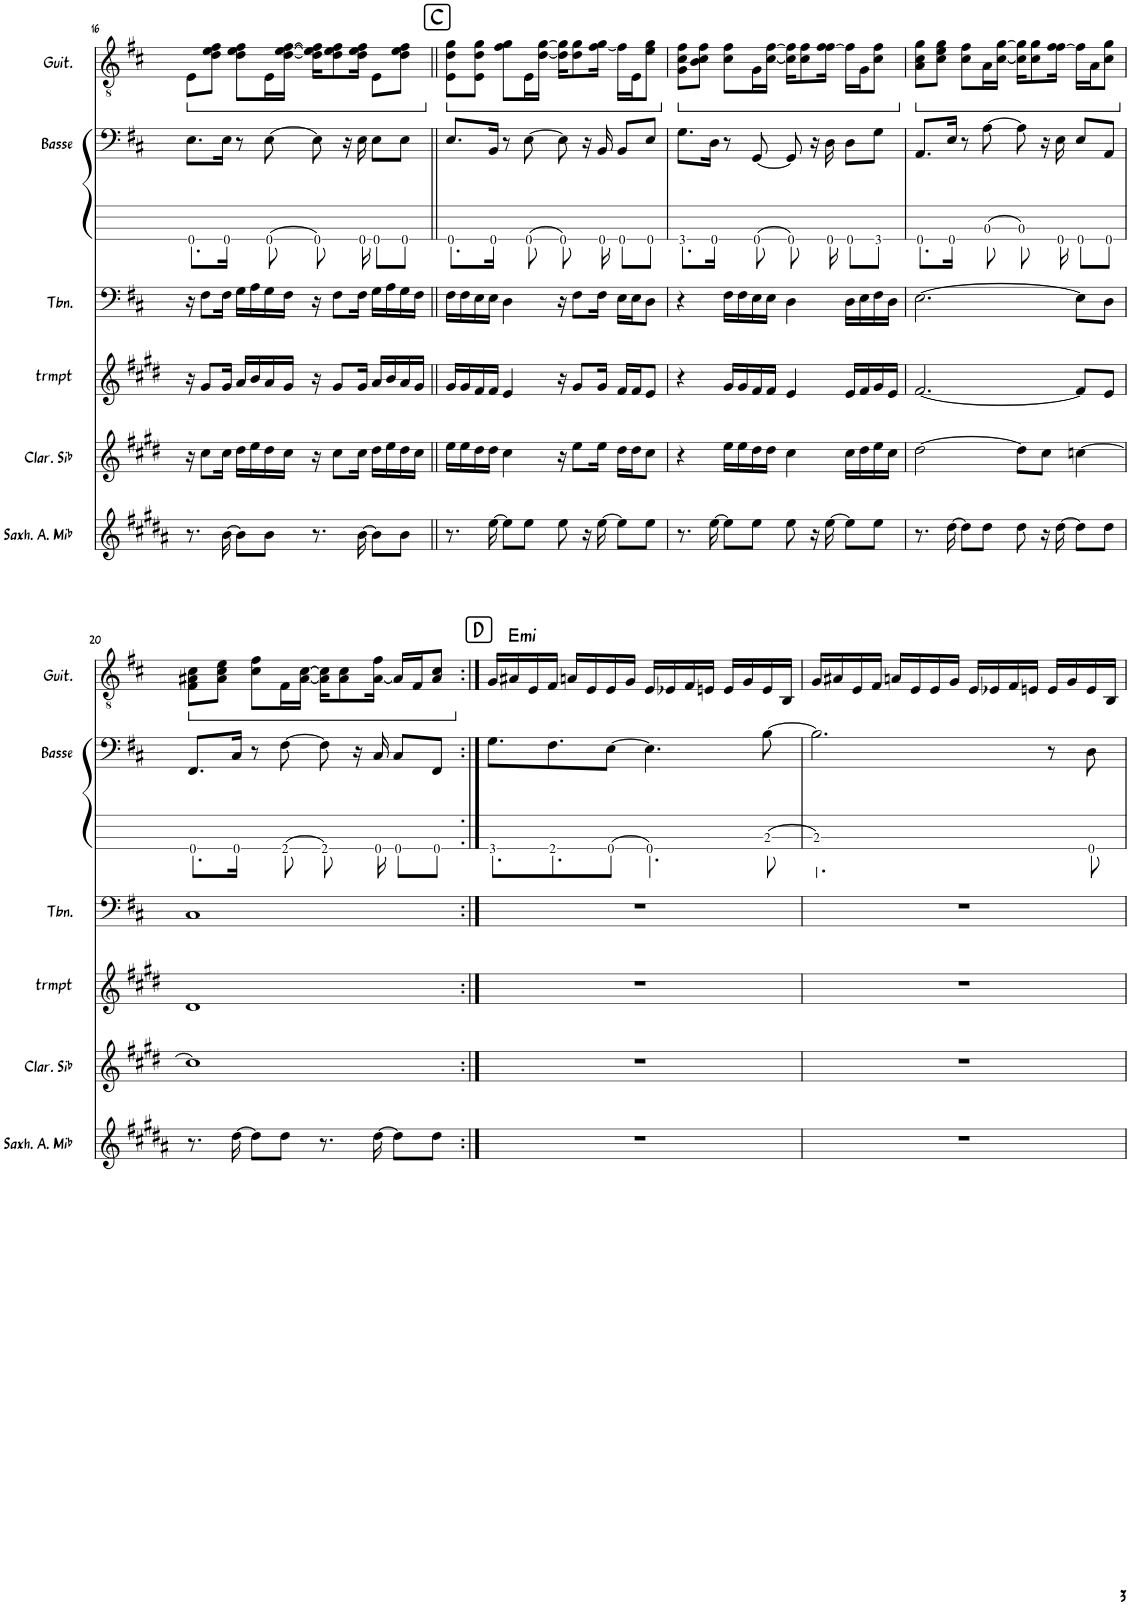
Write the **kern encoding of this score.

**kern	**kern	**kern	**kern	**kern	**kern	**kern	**harte
*part7	*part6	*part5	*part4	*part3	*part2	*part1	*part1
*staff7	*staff6	*staff5	*staff4	*staff3	*staff2	*staff1	*
*I"Saxhorn alto en Mib	*I"Clarinette en Sib	*I"trmpt	*I"Trombone	*I"Guitare Basse (Tablature)	*I"Basse acoustique	*I"Guitare acoustique	*
*I'Saxh. A. Mib	*I'Clar. Sib	*I'trmpt	*I'Tbn.	*	*I'Basse	*I'Guit.	*
!!LO:PB:g=z
*clefG2	*clefG2	*clefG2	*clefF4	*	*clefF4	*clefGv2	*
*Trd5c9	*Trd1c2	*Trd1c2	*	*Trd7c12	*Trd7c12	*	*
*k[f#c#g#d#a#]	*k[f#c#g#d#]	*k[f#c#g#d#]	*k[f#c#]	*k[f#c#]	*k[f#c#]	*k[f#c#]	*
*M4/4	*M4/4	*M4/4	*M4/4	*M4/4	*M4/4	*M4/4	*
*	*	*	*	*	*	*ped	*
=16	=16	=16	=16	=16	=16	=16	=16
8.r	16r	16r	16r	8.EE\L	8.E\L	8E\L	.
.	8cc#\L	8g#/L	8F#\L	.	.	.	.
.	.	.	.	.	.	8d\ 8e\ 8f#\J	.
[16b\	16cc#\Jk	16g#/Jk	16F#\Jk	16EE\Jk	16E\Jk	.	.
8b\L]	16dd#\LL	16a/LL	16G\LL	8r	8r	8d\ 8e\ 8f#\L	.
.	16ee\	16b/	16A\	.	.	.	.
8b\J	16dd#\	16a/	16G\	[8EE\	[8E\	16E\L	.
.	16cc#\JJ	16g#/JJ	16F#\JJ	.	.	[16d\ [16e\ [16f#\JJ	.
8.r	16r	16r	16r	8EE\]	8E\]	16d\] 16e\] 16f#\]KL	.
.	8cc#\L	8g#/L	8F#\L	.	.	8d\ 8e\ 8f#\	.
.	.	.	.	16r	16r	.	.
[16b\	16cc#\Jk	16g#/Jk	16F#\Jk	16EE\	16E\	16d\ 16e\ 16f#\Jk	.
8b\L]	16dd#\LL	16a/LL	16G\LL	8EE\L	8E\L	8E\L	.
.	16ee\	16b/	16A\	.	.	.	.
8b\J	16dd#\	16a/	16G\	8EE\J	8E\J	8d\ 8e\ 8f#\J	.
.	16cc#\JJ	16g#/JJ	16F#\JJ	.	.	.	.
!!LO:REH:place=s1:a:B:cj:fs=14:t=C
=17||	=17||	=17||	=17||	=17||	=17||	=17||	=17||
*	*	*	*	*	*	*Xped	*
*	*	*	*	*	*	*ped	*
8.r	16ee\LL	16g#/LL	16F#\LL	8.EE\L	8.E/L	8E\ 8d\ 8g\L	.
.	16ee\	16g#/	16F#\	.	.	.	.
.	16dd#\	16f#/	16E\	.	.	8E\ 8d\ 8g\J	.
[16ee\	16dd#\JJ	16f#/JJ	16E\JJ	16BBB\Jk	16BB/Jk	.	.
8ee\L]	4cc#\	4e/	4D\	8r	8r	8f#\ 8g\L	.
8ee\J	.	.	.	[8EE\	[8E\	16E\L	.
.	.	.	.	.	.	[16d\ [16g\JJ	.
8ee\	16r	16r	16r	8EE\]	8E\]	16d\] 16g\]KL	.
.	8ee\L	8g#/L	8F#\L	.	.	8d\ 8g\	.
16r	.	.	.	16r	16r	.	.
[16ee\	16ee\Jk	16g#/Jk	16F#\Jk	16BBB\	16BB/	[16f#\ 16g\Jk	.
8ee\L]	16dd#\LL	16f#/LL	16E\LL	8BBB\L	8BB/L	16f#\LL]	.
.	16dd#\J	16f#/J	16E\J	.	.	16E\J	.
8ee\J	8cc#\J	8e/J	8D\J	8EE\J	8E/J	8e\ 8g\J	.
=18	=18	=18	=18	=18	=18	=18	=18
*	*	*	*	*	*	*Xped	*
*	*	*	*	*	*	*ped	*
8.r	4r	4r	4r	8.GG\L	8.G\L	8G\ 8c#\ 8f#\L	.
.	.	.	.	.	.	8B\ 8c#\ 8f#\J	.
[16ee\	.	.	.	16DD\Jk	16D\Jk	.	.
8ee\L]	16ee\LL	16g#/LL	16F#\LL	8r	8r	8c#\ 8f#\L	.
.	16ee\	16g#/	16F#\	.	.	.	.
8ee\J	16dd#\	16f#/	16E\	[8GGG\	[8GG/	16G\L	.
.	16dd#\JJ	16f#/JJ	16E\JJ	.	.	[16c#\ [16f#\JJ	.
8ee\	4cc#\	4e/	4D\	8GGG\]	8GG/]	16c#\] 16f#\]KL	.
.	.	.	.	.	.	8c#\ 8f#\	.
16r	.	.	.	16r	16r	.	.
[16ee\	.	.	.	16DD\	16D\	16f#\ [16f#\Jk	.
8ee\L]	16cc#\LL	16e/LL	16D\LL	8DD\L	8D\L	16f#\LL]	.
.	16dd#\	16f#/	16E\	.	.	16G\J	.
8ee\J	16ee\	16g#/	16F#\	8GG\J	8G\J	8c#\ 8f#\J	.
.	16cc#\JJ	16e/JJ	16D\JJ	.	.	.	.
=19	=19	=19	=19	=19	=19	=19	=19
*	*	*	*	*	*	*Xped	*
*	*	*	*	*	*	*ped	*
8.r	[2dd#\	[2.f#/	[2.E\	8.AAA\L	8.AA/L	8A\ 8c#\ 8g\L	.
.	.	.	.	.	.	8c#\ 8e\ 8g\J	.
[16dd#\	.	.	.	16EE\Jk	16E/Jk	.	.
8dd#\L]	.	.	.	8r	8r	8c#\ 8f#\L	.
8dd#\J	.	.	.	[8AA\	[8A\	16A\L	.
.	.	.	.	.	.	[16c#\ [16g\JJ	.
8dd#\	8dd#\L]	.	.	8AA\]	8A\]	16c#\] 16g\]KL	.
.	.	.	.	.	.	8c#\ 8g\	.
16r	8cc#\J	.	.	16r	16r	.	.
[16dd#\	.	.	.	16EE\	16E\	16f#\ [16f#\Jk	.
8dd#\L]	[4ccn\	8f#/L]	8E\L]	8EE\L	8E/L	16f#\LL]	.
.	.	.	.	.	.	16A\J	.
8dd#\J	.	8e/J	8D\J	8AAA\J	8AA/J	8c#\ 8g\J	.
!!LO:LB:g=z
=20	=20	=20	=20	=20	=20	=20	=20
*	*	*	*	*	*	*Xped	*
*	*	*	*	*	*	*ped	*
8.r	1cc]	1d#	1C#	8.FFF#\L	8.FF#/L	8F#\ 8A#X\ 8c#\L	.
.	.	.	.	.	.	8A#\ 8c#\ 8e\J	.
[16dd#\	.	.	.	16CC#\Jk	16C#/Jk	.	.
8dd#\L]	.	.	.	8r	8r	8c#\ 8f#\L	.
8dd#\J	.	.	.	[8FF#\	[8F#\	16F#\L	.
.	.	.	.	.	.	[16A#\ [16c#\JJ	.
8.r	.	.	.	8FF#\]	8F#\]	16A#\] 16c#\]KL	.
.	.	.	.	.	.	8A#\ 8c#\	.
.	.	.	.	16r	16r	.	.
[16dd#\	.	.	.	16CC#\	16C#/	[16A#\ 16f#\Jk	.
8dd#\L]	.	.	.	8CC#\L	8C#/L	16A#/LL]	.
.	.	.	.	.	.	16F#/J	.
8dd#\J	.	.	.	8FFF#\J	8FF#/J	8A#/ 8c#/J	.
!!LO:REH:place=s1:a:B:cj:fs=14:t=D
=21:|!	=21:|!	=21:|!	=21:|!	=21:|!	=21:|!	=21:|!	=21:|!
*	*	*	*	*	*	*Xped	*
1r	1r	1r	1r	8.GG\L	8.G\L	16G/LL	.
!	!	!	!	!	!	!	!LO:H:kt=mi
.	.	.	.	.	.	16A#X/	E:min
.	.	.	.	.	.	16E/	.
.	.	.	.	8.FF#\	8.F#\	16F#/JJ	.
.	.	.	.	.	.	16An/LL	.
.	.	.	.	.	.	16E/	.
.	.	.	.	[8EE\J	[8E\J	16E/	.
.	.	.	.	.	.	16G/JJ	.
.	.	.	.	4.EE\]	4.E\]	16E/LL	.
.	.	.	.	.	.	16E-X/	.
.	.	.	.	.	.	16F#/	.
.	.	.	.	.	.	16En/JJ	.
.	.	.	.	.	.	16E/LL	.
.	.	.	.	.	.	16G/	.
.	.	.	.	[8BB\	[8B\	16E/	.
.	.	.	.	.	.	16BB/JJ	.
=22	=22	=22	=22	=22	=22	=22	=22
1r	1r	1r	1r	2.BB\]	2.B\]	16G/LL	.
.	.	.	.	.	.	16A#X/	.
.	.	.	.	.	.	16E/	.
.	.	.	.	.	.	16F#/JJ	.
.	.	.	.	.	.	16An/LL	.
.	.	.	.	.	.	16E/	.
.	.	.	.	.	.	16E/	.
.	.	.	.	.	.	16G/JJ	.
.	.	.	.	.	.	16E/LL	.
.	.	.	.	.	.	16E-X/	.
.	.	.	.	.	.	16F#/	.
.	.	.	.	.	.	16En/JJ	.
.	.	.	.	8r	8r	16E/LL	.
.	.	.	.	.	.	16G/	.
.	.	.	.	8DD\	8D\	16E/	.
.	.	.	.	.	.	16BB/JJ	.
=	=	=	=	=	=	=	=
*-	*-	*-	*-	*-	*-	*-	*-
